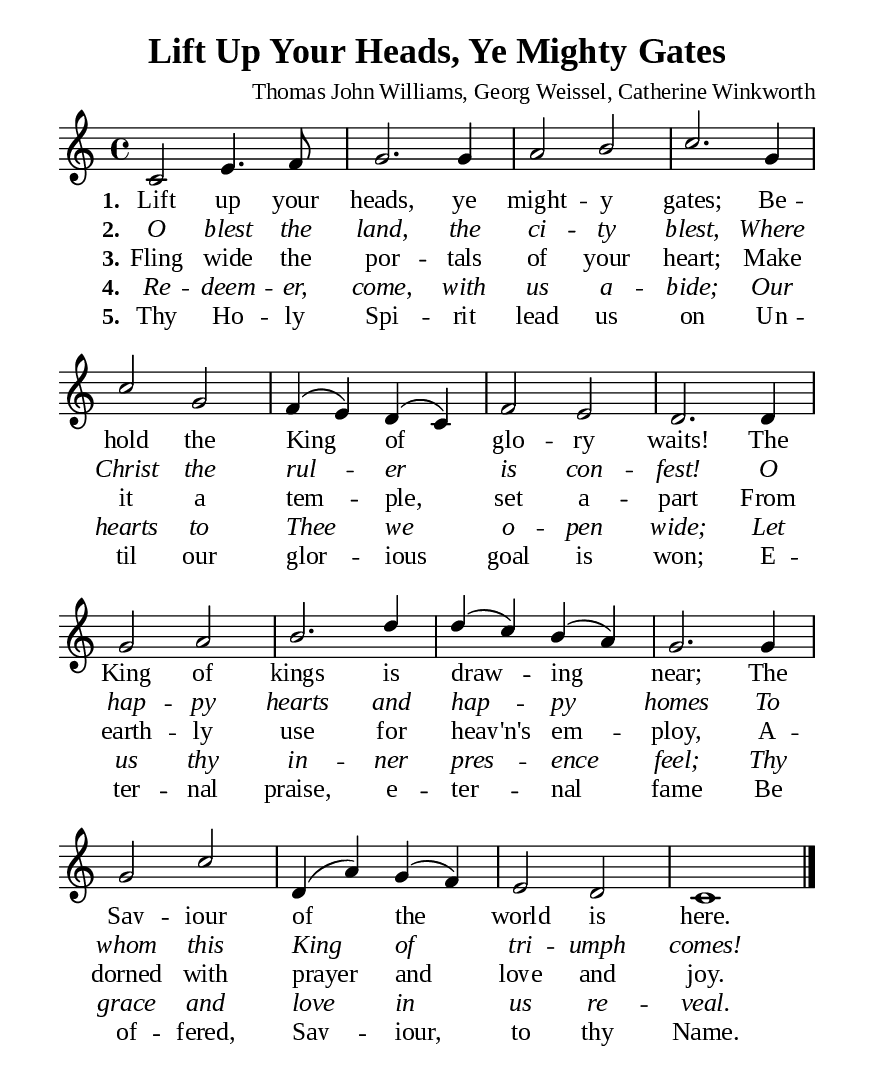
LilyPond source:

\version "2.18.2"

\header {
  title = "Lift Up Your Heads, Ye Mighty Gates"
  composer = "Thomas John Williams, Georg Weissel, Catherine Winkworth"
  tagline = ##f
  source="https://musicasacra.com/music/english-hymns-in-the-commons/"
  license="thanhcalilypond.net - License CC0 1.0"
}

global= {
  \key c \major
  \time 4/4
  \override Score.BarNumber.break-visibility = ##(#f #f #f)
  \override Lyrics.LyricSpace.minimum-distance = #3.0
}

\paper {
  #(set-paper-size "a5")
  top-margin = 10\mm
  bottom-marign = 10\mm
  left-margin = 10\mm
  right-margin = 10\mm
  indent = #0
  #(define fonts
	 (make-pango-font-tree "Liberation Serif"
	 		       "Liberation Serif"
			       "Liberation Serif"
			       (/ 20 20)))
  system-system-spacing = #'((basic-distance . 3) (padding . 3))
}

printItalic = \with {
  \override LyricText.font-shape = #'italic
}

% Verse music
musicVerseSoprano = \relative c' {
  %{	01	%} c2 e4. f8 |
  %{	02	%} g2. g4 |
  %{	03	%} a2 b |
  %{	04	%} c2. g4 |
  %{	05	%} c2 g |
  %{	06	%} f4 (e) d (c) |
  %{	07	%} f2 e |
  %{	08	%} d2. d4 |
  %{	09	%} g2 a |
  %{	10	%} b2. d4 |
  %{	11	%} d (c) b (a) |
  %{	12	%} g2. g4 |
  %{	13	%} g2 c |
  %{	14	%} d,4 (a') g (f) |
  %{	15	%} e2 d |
  %{	16	%} c1 \bar "|."
}

% Verse lyrics
verseOne = \lyricmode {
  \set stanza = #"1."
  Lift up your heads, ye might -- y gates;
  Be -- hold the King of glo -- ry waits!
  The King of kings is draw -- ing near;
  The Sav -- iour of the world is here.
}

verseTwo = \lyricmode {
  \set stanza = #"2."
  O blest the land, the ci -- ty blest,
  Where Christ the rul -- er is con -- fest!
  O hap -- py hearts and hap -- py homes
  To whom this King of tri -- umph comes!
}

verseThree = \lyricmode {
  \set stanza = #"3."
  Fling wide the por -- tals of your heart;
  Make it a tem -- ple, set a -- part
  From earth -- ly use for heav'n's em -- ploy,
  A -- dorned with prayer and love and joy.
}

verseFour = \lyricmode {
  \set stanza = #"4."
  Re -- deem -- er, come, with us a -- bide;
  Our hearts to Thee we o -- pen wide;
  Let us thy in -- ner pres -- ence feel;
  Thy grace and love in us re -- veal.
}

verseFive = \lyricmode {
  \set stanza = #"5."
  Thy Ho -- ly Spi -- rit lead us on
  Un -- til our glor -- ious goal is won;
  E -- ter -- nal praise, e -- ter -- nal fame
  Be of -- fered, Sav -- iour, to thy Name.
}

% Layout
\score {
    \new ChoirStaff <<
      \new Staff <<
        \clef "treble"
        \new Voice = "sopranos" { \global \stemUp \slurUp \musicVerseSoprano }
      >>
      \new Lyrics \lyricsto sopranos \verseOne
      \new Lyrics \printItalic \lyricsto sopranos \verseTwo
      \new Lyrics \lyricsto sopranos \verseThree
      \new Lyrics \printItalic \lyricsto sopranos \verseFour
      \new Lyrics \lyricsto sopranos \verseFive
    >>
}
